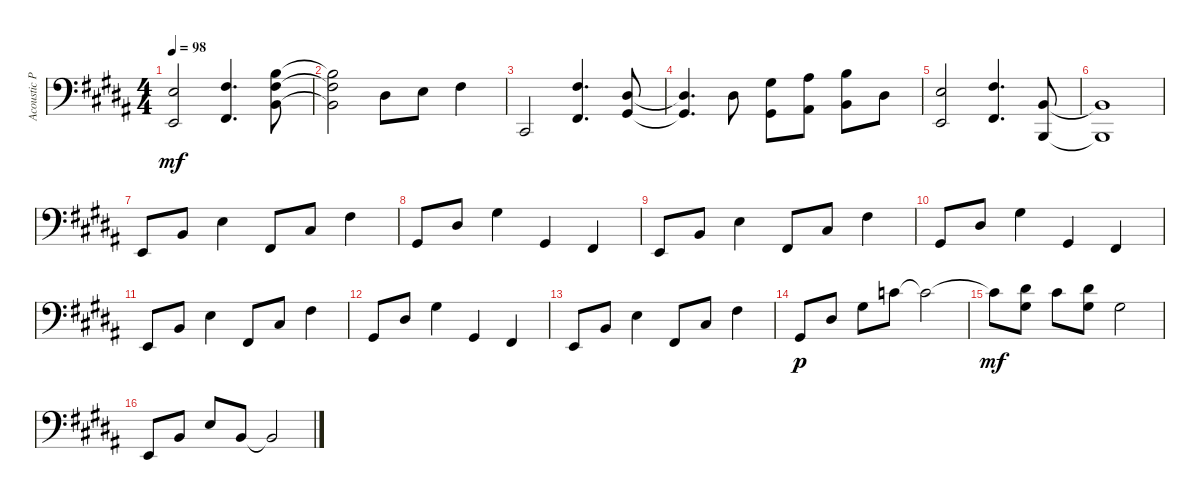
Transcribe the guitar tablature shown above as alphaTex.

\track ("Acoustic Piano (Staff 2)" "Acoustic P") {instrument acousticgrandpiano}
\staff {score}
\tuning (E4 B3 G3 D3 A2 E2 B1) {hide}
\ts (4 4)
\tempo 98
\clef f4
\ks b
(2.4 0.6).2{dy mf} (4.4 2.6).4{d} (0.2 4.4 2.5).8 |
(0.2{t} 4.4{t} 2.5{t}).2 1.4.8 2.4.8 4.4.4 |
2.7.2 (4.4 2.6).4{d} (1.4 4.6).8 |
(1.4{t} 4.6{t}).4{d} 1.4.8 (1.3 4.6).8 (3.3 1.5).8 (0.2 2.5).8 1.4.8 |
(2.4 0.6).2 (4.4 2.6).4{d} (2.5 0.7).8 |
(2.5{t} 0.7{t}).1 |
0.6.8 2.5.8 2.4.4 2.6.8 4.5.8 4.4.4 |
4.6.8 1.4.8 1.3.4 4.6.4 2.6.4 |
0.6.8 2.5.8 2.4.4 2.6.8 4.5.8 4.4.4 |
4.6.8 1.4.8 1.3.4 4.6.4 2.6.4 |
0.6.8 2.5.8 2.4.4 2.6.8 4.5.8 4.4.4 |
4.6.8 1.4.8 1.3.4 4.6.4 2.6.4 |
0.6.8 2.5.8 2.4.4 2.6.8 4.5.8 4.4.4 |
4.6.8{dy p} 1.4.8 1.3.8 1.2.8 1.2{t}.2 |
1.2{t}.8{dy mf} (4.2 1.3).8 2.2.8 (4.2 1.3).8 1.3.2 |
0.6.8 2.5.8 2.4.8 2.5.8 2.5{t}.2
